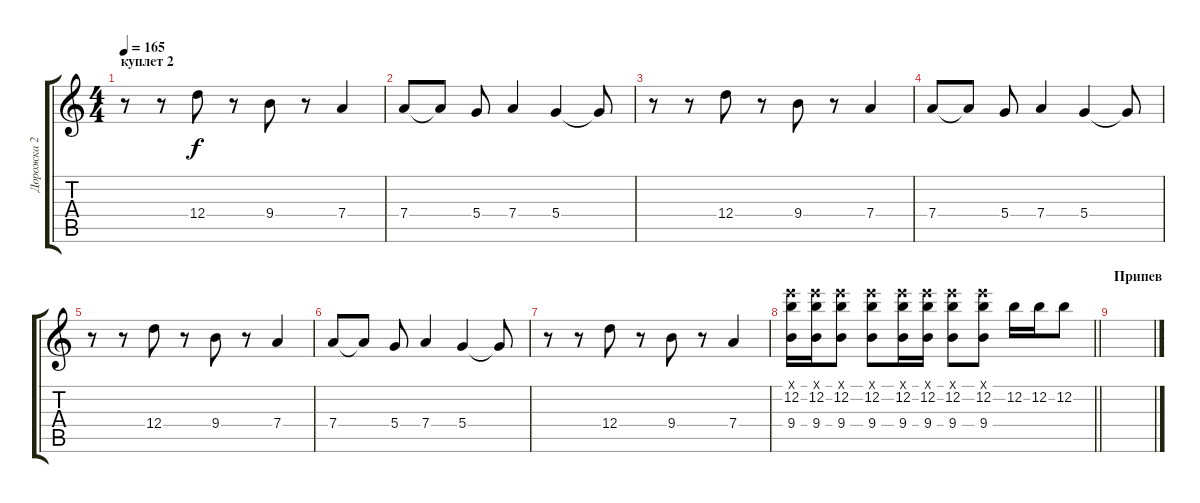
\track ("Дорожка 2" "Дорожка 2") {instrument overdrivenguitar}
\staff {score tabs}
\tuning (E4 B3 G3 D3 A2 E2) {hide}
\ts (4 4)
\section ("" "куплет 2")
\tempo 165
\clef g2
\ks c
r.8{dy f} r.8 12.4.8 r.8 9.4.8 r.8 7.4.4 |
7.4.8 7.4{t}.8 5.4.8 7.4.4 5.4.4 5.4{t}.8 |
r.8 r.8 12.4.8 r.8 9.4.8 r.8 7.4.4 |
7.4.8 7.4{t}.8 5.4.8 7.4.4 5.4.4 5.4{t}.8 |
r.8 r.8 12.4.8 r.8 9.4.8 r.8 7.4.4 |
7.4.8 7.4{t}.8 5.4.8 7.4.4 5.4.4 5.4{t}.8 |
r.8 r.8 12.4.8 r.8 9.4.8 r.8 7.4.4 |
\barLineRight lightlight
(12.1{x} 12.2 9.4).16 (12.1{x} 12.2 9.4).16 (12.1{x} 12.2 9.4).8 (12.1{x} 12.2 9.4).8 (12.1{x} 12.2 9.4).16 (12.1{x} 12.2 9.4).16 (12.1{x} 12.2 9.4).8 (12.1{x} 12.2 9.4).8 12.2.16 12.2.16 12.2.8 |
\section ("" "Припев")
